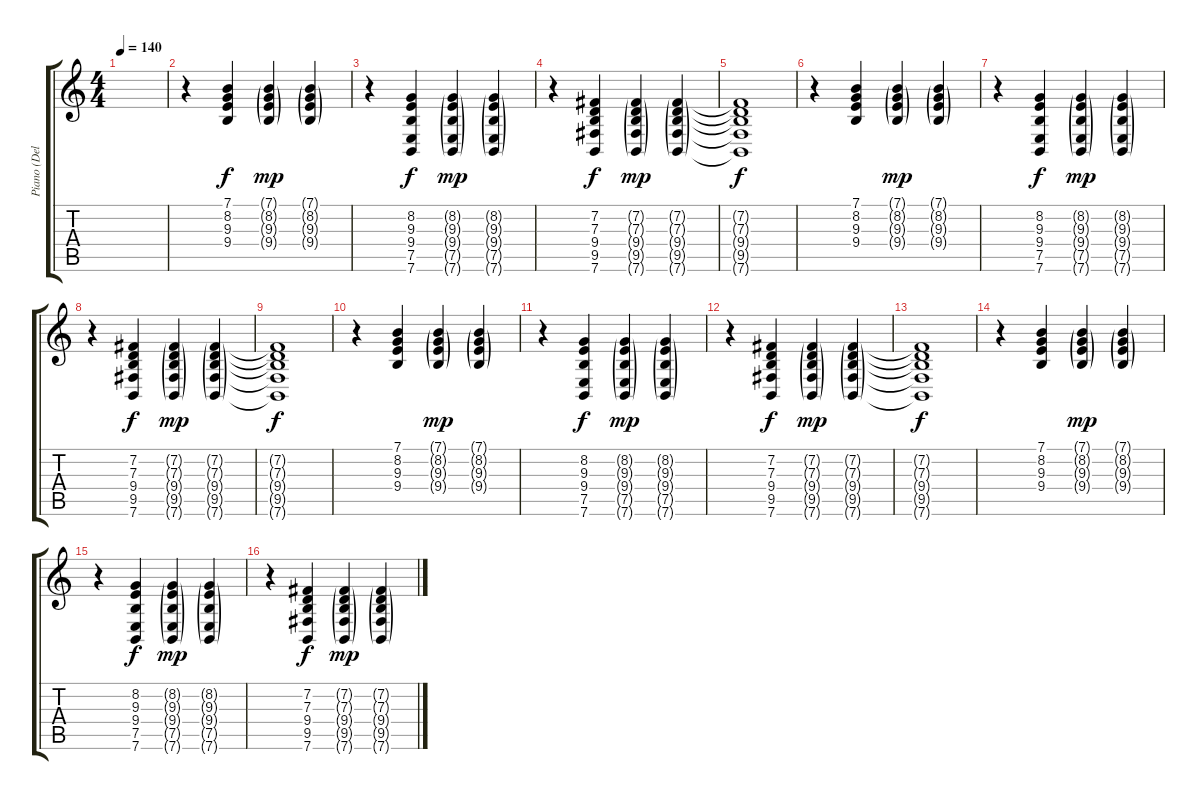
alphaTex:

\track ("Piano (Delay)" "Piano (Del") {instrument electricpiano2}
\staff {score tabs}
\tuning (E4 B3 G3 D3 A2 E2) {hide}
\ts (4 4)
\tempo 140
\clef g2
\ks c
|
r.4 (7.1 8.2 9.3 9.4).4 (7.1{g} 8.2{g} 9.3{g} 9.4{g}).4{dy mp} (7.1{g} 8.2{g} 9.3{g} 9.4{g}).4 |
r.4 (8.2 9.3 9.4 7.5 7.6).4{dy f} (8.2{g} 9.3{g} 9.4{g} 7.5{g} 7.6{g}).4{dy mp} (8.2{g} 9.3{g} 9.4{g} 7.5{g} 7.6{g}).4 |
r.4 (7.2 7.3 9.4 9.5 7.6).4{dy f} (7.2{g} 7.3{g} 9.4{g} 9.5{g} 7.6{g}).4{dy mp} (7.2{g} 7.3{g} 9.4{g} 9.5{g} 7.6{g}).4 |
(7.2{t} 7.3{t} 9.4{t} 9.5{t} 7.6{t}).1{dy f} |
r.4 (7.1 8.2 9.3 9.4).4 (7.1{g} 8.2{g} 9.3{g} 9.4{g}).4{dy mp} (7.1{g} 8.2{g} 9.3{g} 9.4{g}).4 |
r.4 (8.2 9.3 9.4 7.5 7.6).4{dy f} (8.2{g} 9.3{g} 9.4{g} 7.5{g} 7.6{g}).4{dy mp} (8.2{g} 9.3{g} 9.4{g} 7.5{g} 7.6{g}).4 |
r.4 (7.2 7.3 9.4 9.5 7.6).4{dy f} (7.2{g} 7.3{g} 9.4{g} 9.5{g} 7.6{g}).4{dy mp} (7.2{g} 7.3{g} 9.4{g} 9.5{g} 7.6{g}).4 |
(7.2{t} 7.3{t} 9.4{t} 9.5{t} 7.6{t}).1{dy f} |
r.4 (7.1 8.2 9.3 9.4).4 (7.1{g} 8.2{g} 9.3{g} 9.4{g}).4{dy mp} (7.1{g} 8.2{g} 9.3{g} 9.4{g}).4 |
r.4 (8.2 9.3 9.4 7.5 7.6).4{dy f} (8.2{g} 9.3{g} 9.4{g} 7.5{g} 7.6{g}).4{dy mp} (8.2{g} 9.3{g} 9.4{g} 7.5{g} 7.6{g}).4 |
r.4 (7.2 7.3 9.4 9.5 7.6).4{dy f} (7.2{g} 7.3{g} 9.4{g} 9.5{g} 7.6{g}).4{dy mp} (7.2{g} 7.3{g} 9.4{g} 9.5{g} 7.6{g}).4 |
(7.2{t} 7.3{t} 9.4{t} 9.5{t} 7.6{t}).1{dy f} |
r.4 (7.1 8.2 9.3 9.4).4 (7.1{g} 8.2{g} 9.3{g} 9.4{g}).4{dy mp} (7.1{g} 8.2{g} 9.3{g} 9.4{g}).4 |
r.4 (8.2 9.3 9.4 7.5 7.6).4{dy f} (8.2{g} 9.3{g} 9.4{g} 7.5{g} 7.6{g}).4{dy mp} (8.2{g} 9.3{g} 9.4{g} 7.5{g} 7.6{g}).4 |
r.4 (7.2 7.3 9.4 9.5 7.6).4{dy f} (7.2{g} 7.3{g} 9.4{g} 9.5{g} 7.6{g}).4{dy mp} (7.2{g} 7.3{g} 9.4{g} 9.5{g} 7.6{g}).4
